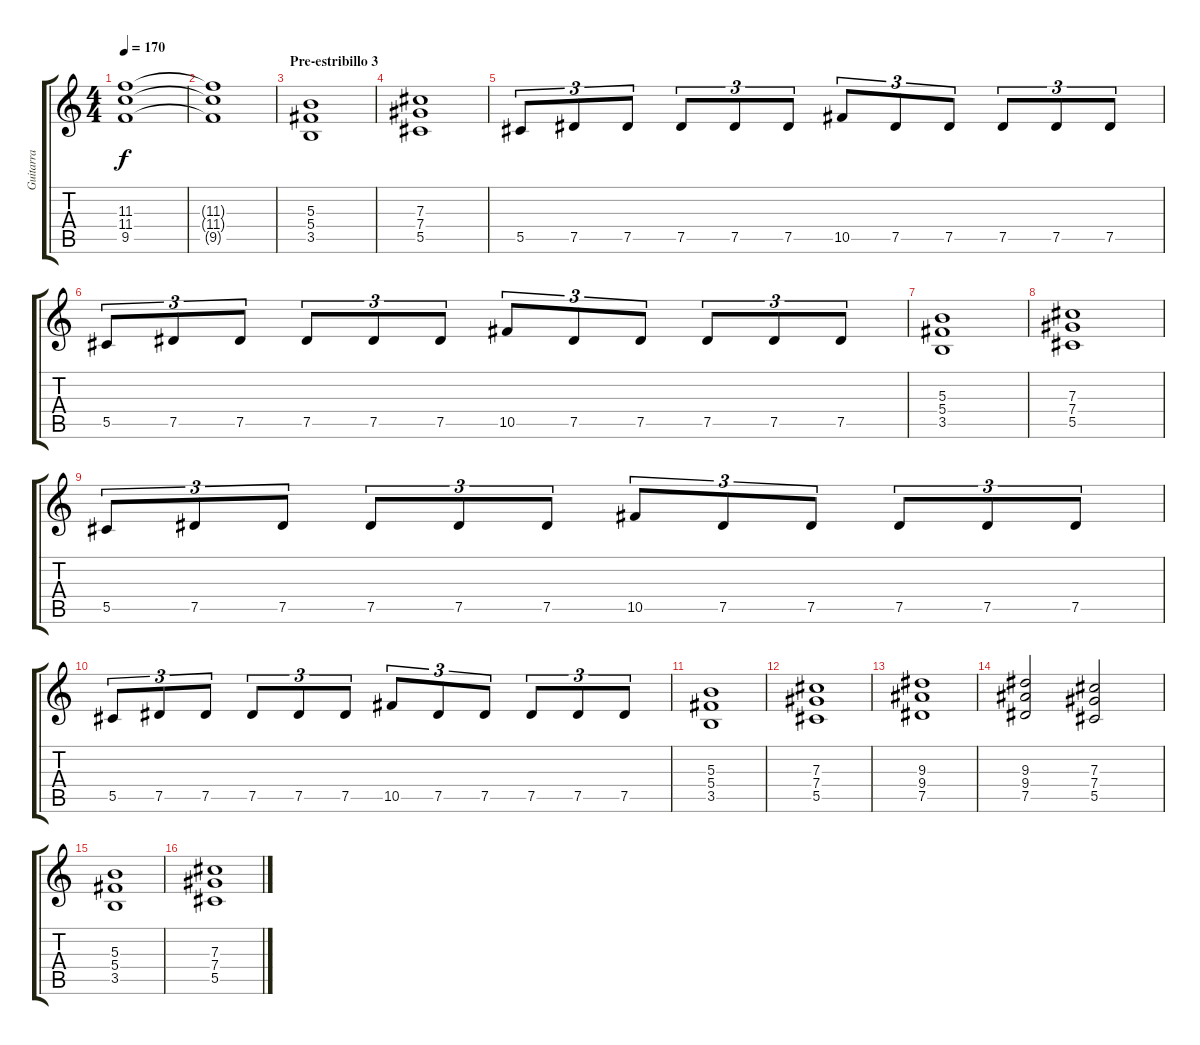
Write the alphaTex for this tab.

\track ("Guitarra" "Guitarra") {instrument distortionguitar}
\staff {score tabs}
\tuning (Eb4 Bb3 Gb3 Db3 Ab2 Eb2) {hide}
\ts (4 4)
\tempo 170
\clef g2
\ks c
(11.3 11.4 9.5).1{dy f} |
(11.3{t} 11.4{t} 9.5{t}).1 |
\section ("" "Pre-estribillo 3")
(5.3 5.4 3.5).1 |
(7.3 7.4 5.5).1 |
5.5.8{tu (3 2)} 7.5.8{tu (3 2)} 7.5.8{tu (3 2)} 7.5.8{tu (3 2)} 7.5.8{tu (3 2)} 7.5.8{tu (3 2)} 10.5.8{tu (3 2)} 7.5.8{tu (3 2)} 7.5.8{tu (3 2)} 7.5.8{tu (3 2)} 7.5.8{tu (3 2)} 7.5.8{tu (3 2)} |
5.5.8{tu (3 2)} 7.5.8{tu (3 2)} 7.5.8{tu (3 2)} 7.5.8{tu (3 2)} 7.5.8{tu (3 2)} 7.5.8{tu (3 2)} 10.5.8{tu (3 2)} 7.5.8{tu (3 2)} 7.5.8{tu (3 2)} 7.5.8{tu (3 2)} 7.5.8{tu (3 2)} 7.5.8{tu (3 2)} |
(5.3 5.4 3.5).1 |
(7.3 7.4 5.5).1 |
5.5.8{tu (3 2)} 7.5.8{tu (3 2)} 7.5.8{tu (3 2)} 7.5.8{tu (3 2)} 7.5.8{tu (3 2)} 7.5.8{tu (3 2)} 10.5.8{tu (3 2)} 7.5.8{tu (3 2)} 7.5.8{tu (3 2)} 7.5.8{tu (3 2)} 7.5.8{tu (3 2)} 7.5.8{tu (3 2)} |
5.5.8{tu (3 2)} 7.5.8{tu (3 2)} 7.5.8{tu (3 2)} 7.5.8{tu (3 2)} 7.5.8{tu (3 2)} 7.5.8{tu (3 2)} 10.5.8{tu (3 2)} 7.5.8{tu (3 2)} 7.5.8{tu (3 2)} 7.5.8{tu (3 2)} 7.5.8{tu (3 2)} 7.5.8{tu (3 2)} |
(5.3 5.4 3.5).1 |
(7.3 7.4 5.5).1 |
(9.3 9.4 7.5).1 |
(9.3 9.4 7.5).2 (7.3 7.4 5.5).2 |
(5.3 5.4 3.5).1 |
(7.3 7.4 5.5).1
